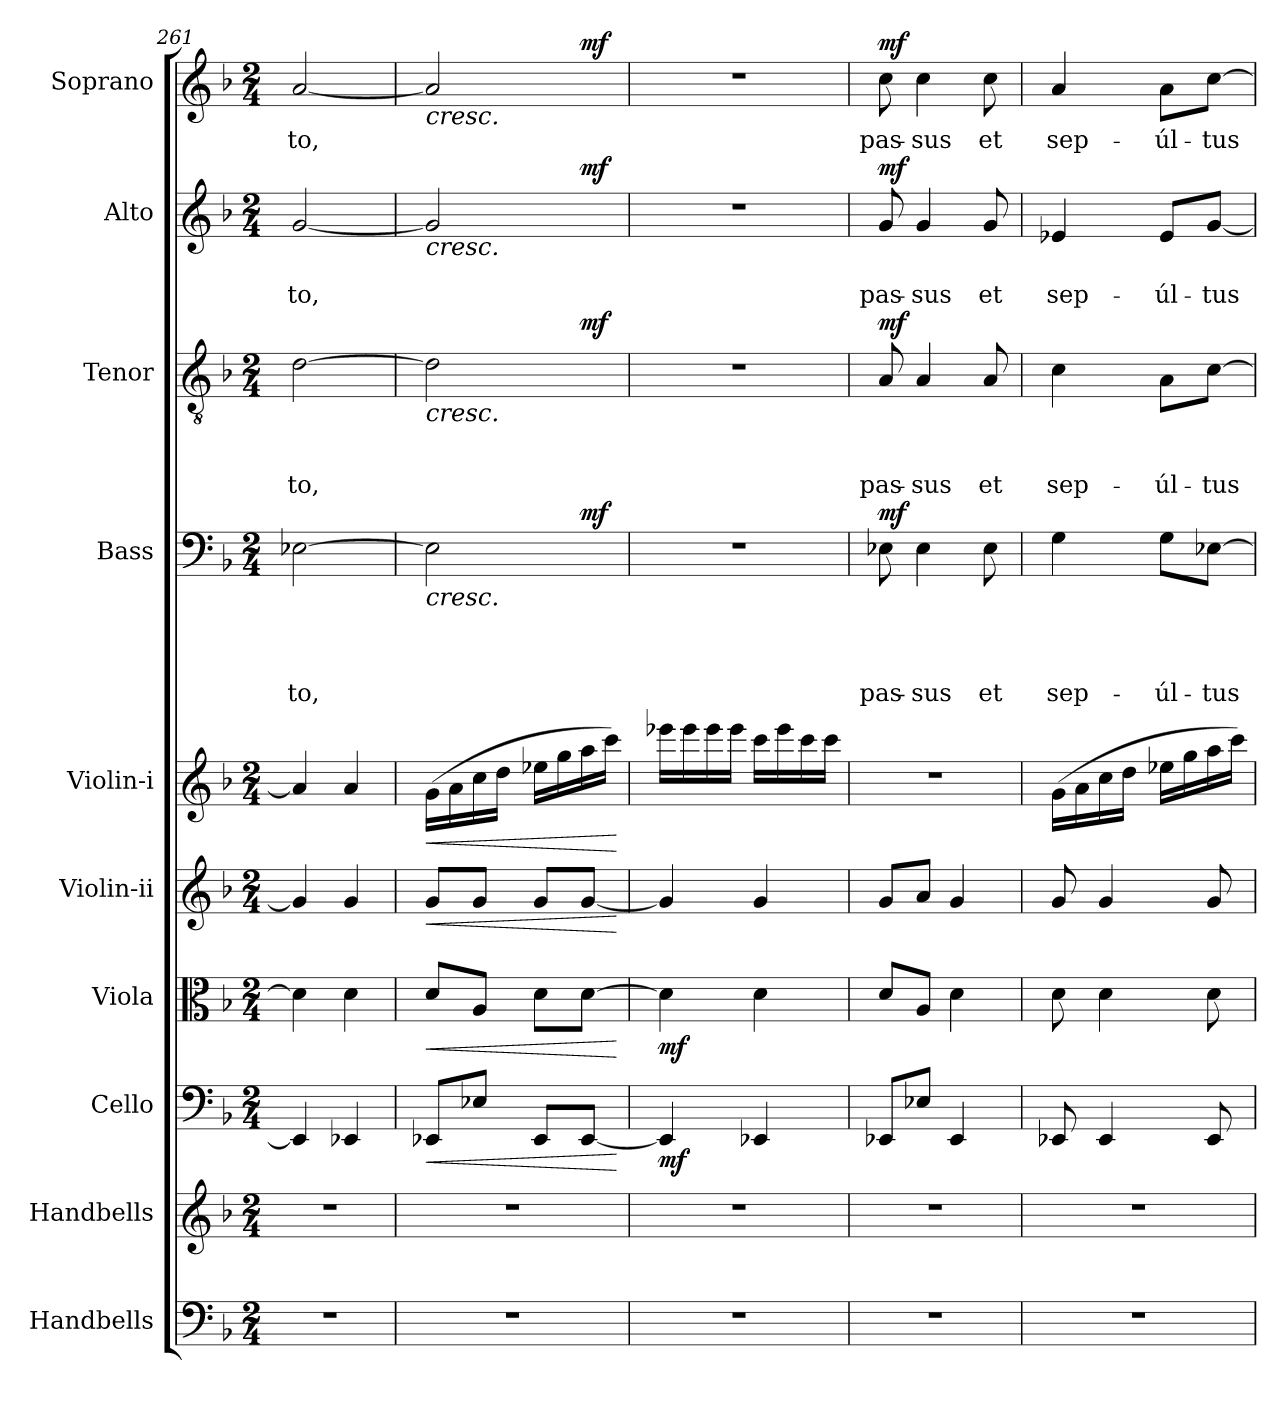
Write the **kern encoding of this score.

**kern	**kern	**kern	**dynam	**kern	**dynam	**kern	**dynam	**kern	**dynam	**kern	**text	**text	**text	**text	**dynam	**kern	**text	**text	**text	**dynam	**kern	**text	**text	**dynam	**kern	**text	**dynam
*part10	*part9	*part8	*part8	*part7	*part7	*part6	*part6	*part5	*part5	*part4	*part4	*part4	*part4	*part4	*part4	*part3	*part3	*part3	*part3	*part3	*part2	*part2	*part2	*part2	*part1	*part1	*part1
*staff10	*staff9	*staff8	*staff8	*staff7	*staff7	*staff6	*staff6	*staff5	*staff5	*staff4	*staff4	*staff4	*staff4	*staff4	*staff4	*staff3	*staff3	*staff3	*staff3	*staff3	*staff2	*staff2	*staff2	*staff2	*staff1	*staff1	*staff1
*I"Handbells	*I"Handbells	*I"Cello	*	*I"Viola	*	*I"Violin-ii	*	*I"Violin-i	*	*I"Bass	*	*	*	*	*	*I"Tenor	*	*	*	*	*I"Alto	*	*	*	*I"Soprano	*	*
*	*	*	*	*I'Vla.	*	*I'Vln.-ii	*	*I'Vln.-i	*	*I'B	*	*	*	*	*	*I'T	*	*	*	*	*I'A	*	*	*	*I'S	*	*
*clefF4	*clefG2	*clefF4	*	*clefC3	*	*clefG2	*	*clefG2	*	*clefF4	*	*	*	*	*	*clefGv2	*	*	*	*	*clefG2	*	*	*	*clefG2	*	*
*k[b-]	*k[b-]	*k[b-]	*	*k[b-]	*	*k[b-]	*	*k[b-]	*	*k[b-]	*	*	*	*	*	*k[b-]	*	*	*	*	*k[b-]	*	*	*	*k[b-]	*	*
*F:	*F:	*F:	*	*F:	*	*F:	*	*F:	*	*F:	*	*	*	*	*	*F:	*	*	*	*	*F:	*	*	*	*F:	*	*
*M2/4	*M2/4	*M2/4	*	*M2/4	*	*M2/4	*	*M2/4	*	*M2/4	*	*	*	*	*	*M2/4	*	*	*	*	*M2/4	*	*	*	*M2/4	*	*
=261	=261	=261	=261	=261	=261	=261	=261	=261	=261	=261	=261	=261	=261	=261	=261	=261	=261	=261	=261	=261	=261	=261	=261	=261	=261	=261	=261
!LO:N:vis=1	!LO:N:vis=1	!	!	!	!	!	!	!	!	!	!	!	!	!LO:LY:b	!	!	!	!	!LO:LY:b	!	!	!	!LO:LY:b	!	!	!LO:LY:b	!
2r	2r	4EE-/]	.	4d\]	.	4g/]	.	4a/]	.	[>2E-X\	.	.	.	-to,	.	[>2d\	.	.	-to,	.	[<2g/	.	-to,	.	[<2a/	-to,	.
.	.	4EE-X/	.	4d\	.	4g/	.	4a/	.	.	.	.	.	.	.	.	.	.	.	.	.	.	.	.	.	.	.
=262	=262	=262	=262	=262	=262	=262	=262	=262	=262	=262	=262	=262	=262	=262	=262	=262	=262	=262	=262	=262	=262	=262	=262	=262	=262	=262	=262
!LO:N:vis=1	!LO:N:vis=1	!	!LO:HP:b	!	!LO:HP:b	!	!LO:HP:b	!	!LO:HP:b	!	!	!	!	!	!LO:HP:b	!	!	!	!	!LO:HP:b	!	!	!	!LO:HP:b	!	!	!LO:HP:b
*	*	*	*	*	*	*	*	*	*	*^	*	*	*	*	*	*^	*	*	*	*	*^	*	*	*	*^	*	*
2r	2r	8EE-X/L	<	8d/L	<	8g/L	<	(>16g\LL	<	2E-\]	4.ryy	.	.	.	.	<	2d\]	4.ryy	.	.	.	<	2g/]	4.ryy	.	.	<	2a/]	4.ryy	.	<
.	.	.	.	.	.	.	.	16a\	.	.	.	.	.	.	.	.	.	.	.	.	.	.	.	.	.	.	.	.	.	.	.
.	.	8E-X/J	.	8A/J	.	8g/J	.	16cc\	.	.	.	.	.	.	.	.	.	.	.	.	.	.	.	.	.	.	.	.	.	.	.
.	.	.	.	.	.	.	.	16dd\JJ	.	.	.	.	.	.	.	.	.	.	.	.	.	.	.	.	.	.	.	.	.	.	.
.	.	8EE-/L	.	8d\L	.	8g/L	.	16ee-X\LL	.	.	.	.	.	.	.	.	.	.	.	.	.	.	.	.	.	.	.	.	.	.	.
.	.	.	.	.	.	.	.	16gg\	.	.	.	.	.	.	.	.	.	.	.	.	.	.	.	.	.	.	.	.	.	.	.
!	!	!	!	!	!	!	!	!	!	!	!	!	!	!	!	!LO:DY:a	!	!	!	!	!	!LO:DY:a	!	!	!	!	!LO:DY:a	!	!	!	!LO:DY:a
.	.	[<8EE-/J	.	[>8d\J	.	[<8g/J	.	16aa\	.	.	8ryy	.	.	.	.	mf	.	8ryy	.	.	.	mf	.	8ryy	.	.	mf	.	8ryy	.	mf
.	.	.	.	.	.	.	.	16ccc\JJ)	.	.	.	.	.	.	.	.	.	.	.	.	.	.	.	.	.	.	.	.	.	.	.
.	.	.	[	.	[	.	[	.	[	.	.	.	.	.	.	[	.	.	.	.	.	[	.	.	.	.	[	.	.	.	[
=263	=263	=263	=263	=263	=263	=263	=263	=263	=263	=263	=263	=263	=263	=263	=263	=263	=263	=263	=263	=263	=263	=263	=263	=263	=263	=263	=263	=263	=263	=263	=263
!LO:N:vis=1	!LO:N:vis=1	!	!LO:DY:b	!	!LO:DY:b	!	!LO:DY:a	!	!	!LO:N:vis=1	!	!	!	!	!	!	!LO:N:vis=1	!	!	!	!	!	!LO:N:vis=1	!	!	!	!	!LO:N:vis=1	!	!	!
!	!	!	!	!	!	!	!LO:DY:n=1:b	!	!	!	!	!	!	!	!	!	!	!	!	!	!	!	!	!	!	!	!	!	!	!	!
*	*	*	*	*	*	*	*	*	*	*v	*v	*	*	*	*	*	*	*	*	*	*	*	*v	*v	*	*	*	*v	*v	*	*
*	*	*	*	*	*	*	*	*	*	*	*	*	*	*	*	*v	*v	*	*	*	*	*	*	*	*	*	*	*
2r	2r	4EE-/]	mf	4d\]	mf	4g/]	mf mf	16eee-X\LL	.	2r	.	.	.	.	.	2r	.	.	.	.	2r	.	.	.	2r	.	.
.	.	.	.	.	.	.	.	16eee-\	.	.	.	.	.	.	.	.	.	.	.	.	.	.	.	.	.	.	.
.	.	.	.	.	.	.	.	16eee-\	.	.	.	.	.	.	.	.	.	.	.	.	.	.	.	.	.	.	.
.	.	.	.	.	.	.	.	16eee-\JJ	.	.	.	.	.	.	.	.	.	.	.	.	.	.	.	.	.	.	.
.	.	4EE-X/	.	4d\	.	4g/	.	16ccc\LL	.	.	.	.	.	.	.	.	.	.	.	.	.	.	.	.	.	.	.
.	.	.	.	.	.	.	.	16eee-\	.	.	.	.	.	.	.	.	.	.	.	.	.	.	.	.	.	.	.
.	.	.	.	.	.	.	.	16ccc\	.	.	.	.	.	.	.	.	.	.	.	.	.	.	.	.	.	.	.
.	.	.	.	.	.	.	.	16ccc\JJ	.	.	.	.	.	.	.	.	.	.	.	.	.	.	.	.	.	.	.
=264	=264	=264	=264	=264	=264	=264	=264	=264	=264	=264	=264	=264	=264	=264	=264	=264	=264	=264	=264	=264	=264	=264	=264	=264	=264	=264	=264
!LO:N:vis=1	!LO:N:vis=1	!	!	!	!	!	!	!LO:N:vis=1	!	!	!	!	!	!LO:LY:b	!LO:DY:a	!	!	!	!LO:LY:b	!LO:DY:a	!	!	!LO:LY:b	!LO:DY:a	!	!LO:LY:b	!LO:DY:a
2r	2r	8EE-X/L	.	8d/L	.	8g/L	.	2r	.	8E-X\	.	.	.	pas-	mf	8A/	.	.	pas-	mf	8g/	.	pas-	mf	8cc\	pas-	mf
!	!	!	!	!	!	!	!	!	!	!	!	!	!	!LO:LY:b:rj	!	!	!	!	!LO:LY:b:rj	!	!	!	!LO:LY:b:rj	!	!	!LO:LY:b:rj	!
.	.	8E-X/J	.	8A/J	.	8a/J	.	.	.	4E-\	.	.	.	-sus	.	4A/	.	.	-sus	.	4g/	.	-sus	.	4cc\	-sus	.
.	.	4EE-/	.	4d\	.	4g/	.	.	.	.	.	.	.	.	.	.	.	.	.	.	.	.	.	.	.	.	.
!	!	!	!	!	!	!	!	!	!	!	!	!	!	!LO:LY:b	!	!	!	!	!LO:LY:b	!	!	!	!LO:LY:b	!	!	!LO:LY:b	!
.	.	.	.	.	.	.	.	.	.	8E-\	.	.	.	et	.	8A/	.	.	et	.	8g/	.	et	.	8cc\	et	.
!!LO:PB:g=z
=265	=265	=265	=265	=265	=265	=265	=265	=265	=265	=265	=265	=265	=265	=265	=265	=265	=265	=265	=265	=265	=265	=265	=265	=265	=265	=265	=265
!LO:N:vis=1	!LO:N:vis=1	!	!	!	!	!	!	!	!	!	!	!	!	!LO:LY:b	!	!	!	!	!LO:LY:b	!	!	!	!LO:LY:b	!	!	!LO:LY:b	!
2r	2r	8EE-X/	.	8d\	.	8g/	.	(>16g\LL	.	4G\	.	.	.	sep-	.	4c\	.	.	sep-	.	4e-X/	.	sep-	.	4a/	sep-	.
.	.	.	.	.	.	.	.	16a\	.	.	.	.	.	.	.	.	.	.	.	.	.	.	.	.	.	.	.
.	.	4EE-/	.	4d\	.	4g/	.	16cc\	.	.	.	.	.	.	.	.	.	.	.	.	.	.	.	.	.	.	.
.	.	.	.	.	.	.	.	16dd\JJ	.	.	.	.	.	.	.	.	.	.	.	.	.	.	.	.	.	.	.
!	!	!	!	!	!	!	!	!	!	!	!	!	!	!LO:LY:b	!	!	!	!	!LO:LY:b	!	!	!	!LO:LY:b	!	!	!LO:LY:b	!
.	.	.	.	.	.	.	.	16ee-X\LL	.	8G\L	.	.	.	-úl-	.	8A\L	.	.	-úl-	.	8e-/L	.	-úl-	.	8a\L	-úl-	.
.	.	.	.	.	.	.	.	16gg\	.	.	.	.	.	.	.	.	.	.	.	.	.	.	.	.	.	.	.
!	!	!	!	!	!	!	!	!	!	!	!	!	!	!LO:LY:b	!	!	!	!	!LO:LY:b	!	!	!	!LO:LY:b	!	!	!LO:LY:b	!
.	.	8EE-/	.	8d\	.	8g/	.	16aa\	.	[>8E-X\J	.	.	.	-tus	.	[>8c\J	.	.	-tus	.	[<8g/J	.	-tus	.	[>8cc\J	-tus	.
.	.	.	.	.	.	.	.	16ccc\JJ)	.	.	.	.	.	.	.	.	.	.	.	.	.	.	.	.	.	.	.
=	=	=	=	=	=	=	=	=	=	=	=	=	=	=	=	=	=	=	=	=	=	=	=	=	=	=	=
*-	*-	*-	*-	*-	*-	*-	*-	*-	*-	*-	*-	*-	*-	*-	*-	*-	*-	*-	*-	*-	*-	*-	*-	*-	*-	*-	*-
